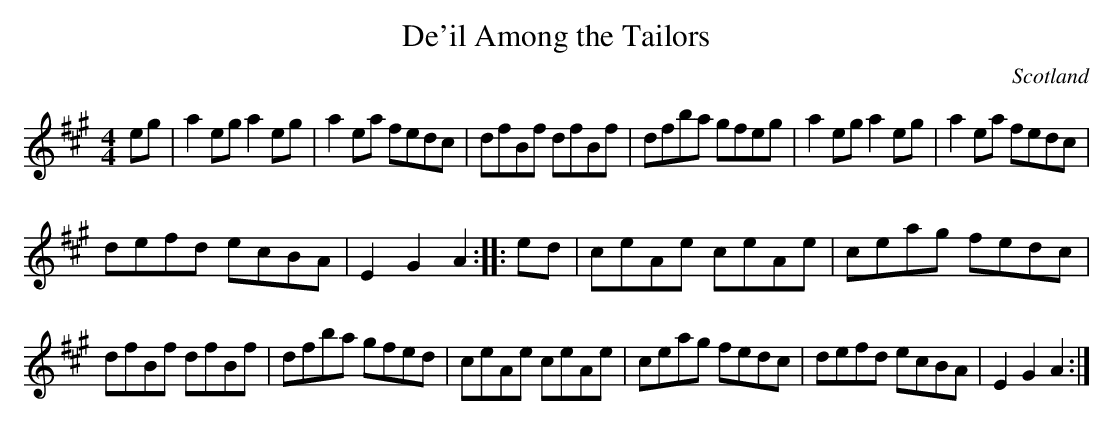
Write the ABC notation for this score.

X:1
T:De'il Among the Tailors
M:4/4
O:Scotland
K:A major
eg|\
a2eg a2eg|a2ea fedc|dfBf dfBf|dfba gfeg|\
a2eg a2eg|a2ea fedc|
defd ecBA|E2G2 A2::\
ed|\
ceAe ceAe|ceag fedc|
dfBf dfBf|dfba gfed|\
ceAe ceAe|ceag fedc|defd ecBA|E2G2 A2:|
